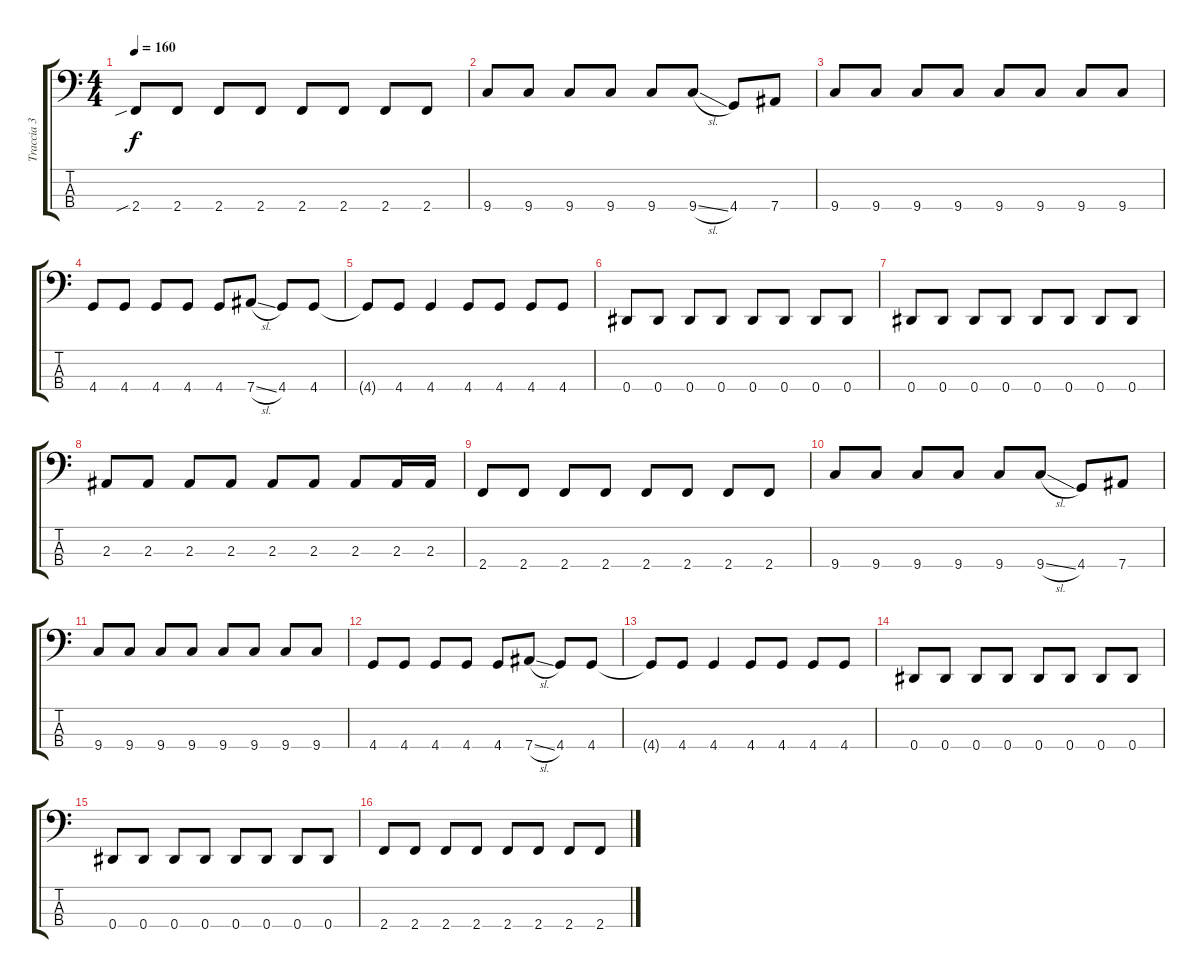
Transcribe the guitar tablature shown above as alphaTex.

\track ("Traccia 3" "Traccia 3") {instrument electricbassfinger}
\staff {score tabs}
\tuning (Gb2 Db2 Ab1 Eb1) {hide}
\ts (4 4)
\tempo 160
\clef f4
\ks c
2.4{sib}.8{dy f} 2.4.8 2.4.8 2.4.8 2.4.8 2.4.8 2.4.8 2.4.8 |
9.4.8 9.4.8 9.4.8 9.4.8 9.4.8 9.4{sl}.8 4.4.8 7.4.8 |
9.4.8 9.4.8 9.4.8 9.4.8 9.4.8 9.4.8 9.4.8 9.4.8 |
4.4.8 4.4.8 4.4.8 4.4.8 4.4.8 7.4{sl}.8 4.4.8 4.4.8 |
4.4{t}.8 4.4.8 4.4.4 4.4.8 4.4.8 4.4.8 4.4.8 |
0.4.8 0.4.8 0.4.8 0.4.8 0.4.8 0.4.8 0.4.8 0.4.8 |
0.4.8 0.4.8 0.4.8 0.4.8 0.4.8 0.4.8 0.4.8 0.4.8 |
2.3.8 2.3.8 2.3.8 2.3.8 2.3.8 2.3.8 2.3.8 2.3.16 2.3.16 |
2.4.8 2.4.8 2.4.8 2.4.8 2.4.8 2.4.8 2.4.8 2.4.8 |
9.4.8 9.4.8 9.4.8 9.4.8 9.4.8 9.4{sl}.8 4.4.8 7.4.8 |
9.4.8 9.4.8 9.4.8 9.4.8 9.4.8 9.4.8 9.4.8 9.4.8 |
4.4.8 4.4.8 4.4.8 4.4.8 4.4.8 7.4{sl}.8 4.4.8 4.4.8 |
4.4{t}.8 4.4.8 4.4.4 4.4.8 4.4.8 4.4.8 4.4.8 |
0.4.8 0.4.8 0.4.8 0.4.8 0.4.8 0.4.8 0.4.8 0.4.8 |
0.4.8 0.4.8 0.4.8 0.4.8 0.4.8 0.4.8 0.4.8 0.4.8 |
2.4.8 2.4.8 2.4.8 2.4.8 2.4.8 2.4.8 2.4.8 2.4.8
